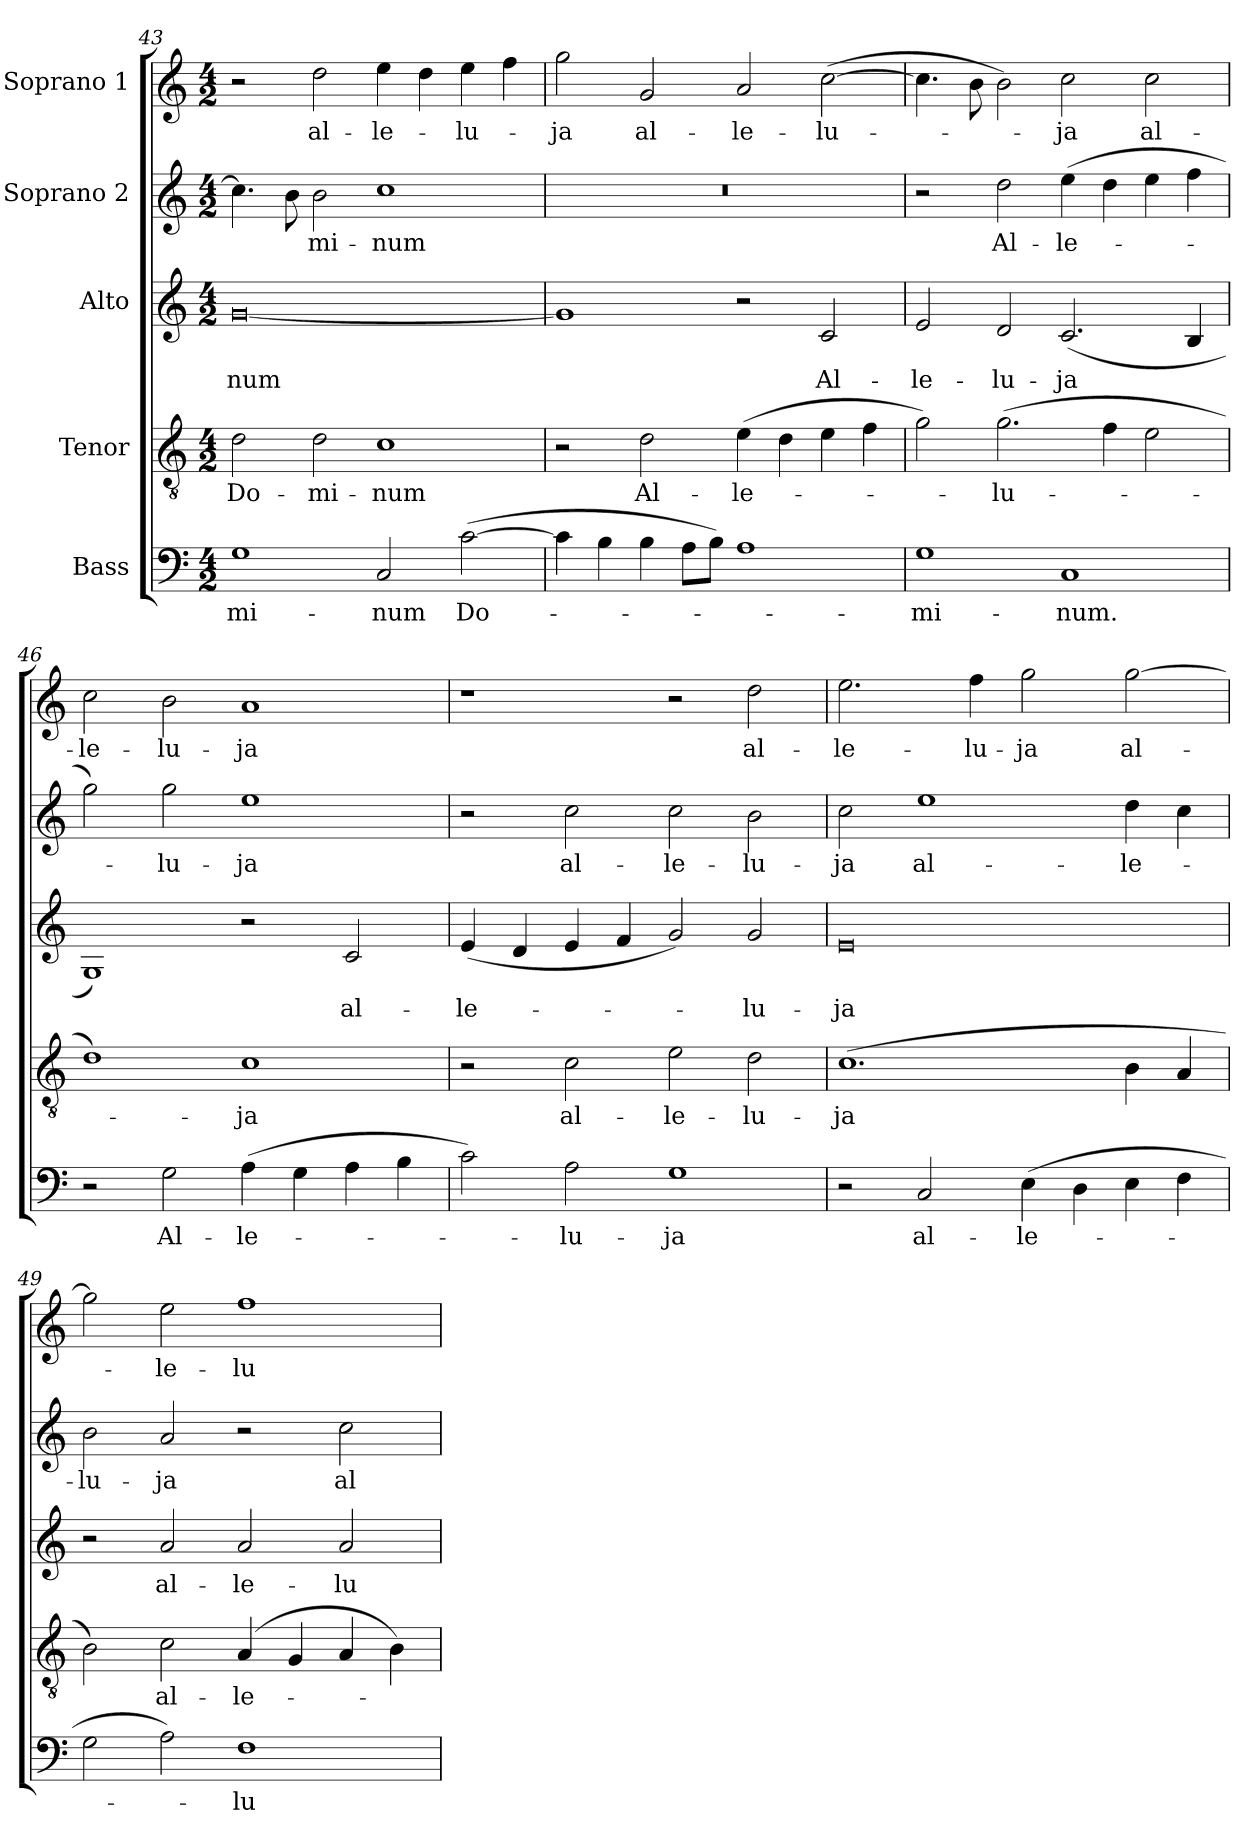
**kern	**text	**kern	**text	**kern	**text	**kern	**text	**kern	**text
*part5	*part5	*part4	*part4	*part3	*part3	*part2	*part2	*part1	*part1
*staff5	*staff5	*staff4	*staff4	*staff3	*staff3	*staff2	*staff2	*staff1	*staff1
*I"Bass	*	*I"Tenor	*	*I"Alto	*	*I"Soprano 2	*	*I"Soprano 1	*
!!LO:LB:g=z
*clefF4	*	*clefGv2	*	*clefG2	*	*clefG2	*	*clefG2	*
*k[]	*	*k[]	*	*k[]	*	*k[]	*	*k[]	*
*C:	*	*C:	*	*C:	*	*C:	*	*C:	*
*M4/2	*	*M4/2	*	*M4/2	*	*M4/2	*	*M4/2	*
=43	=43	=43	=43	=43	=43	=43	=43	=43	=43
1G	-mi-	2d\	Do-	[0g	-num	4.cc\]	.	2r	.
.	.	.	.	.	.	8b\	.	.	.
.	.	2d\	-mi-	.	.	2b\	-mi-	2dd\	al-
2C/	-num	1c	-num	.	.	1cc	-num	4ee\	-le-
.	.	.	.	.	.	.	.	4dd\	.
([2c\	Do-	.	.	.	.	.	.	4ee\	-lu-
.	.	.	.	.	.	.	.	4ff\	.
=44	=44	=44	=44	=44	=44	=44	=44	=44	=44
4c\]	.	2r	.	1g]	.	0r	.	2gg\	-ja
4B\	.	.	.	.	.	.	.	.	.
4B\	.	2d\	Al-	.	.	.	.	2g/	al-
8A\L	.	.	.	.	.	.	.	.	.
8B\J)	.	.	.	.	.	.	.	.	.
1A	.	(4e\	-le-	2r	.	.	.	2a/	-le-
.	.	4d\	.	.	.	.	.	.	.
.	.	4e\	.	2c/	Al-	.	.	([2cc\	-lu-
.	.	4f\	.	.	.	.	.	.	.
=45	=45	=45	=45	=45	=45	=45	=45	=45	=45
1G	-mi-	2g\)	.	2e/	-le-	2r	.	4.cc\]	.
.	.	.	.	.	.	.	.	8b\	.
.	.	(2.g\	-lu-	2d/	-lu-	2dd\	Al-	2b\)	.
1C	-num.	.	.	(2.c/	-ja	(4ee\	-le-	2cc\	-ja
.	.	4f\	.	.	.	4dd\	.	.	.
.	.	2e\	.	.	.	4ee\	.	2cc\	al-
.	.	.	.	4B/	.	4ff\	.	.	.
=46	=46	=46	=46	=46	=46	=46	=46	=46	=46
2r	.	1d)	.	1G)	.	2gg\)	.	2cc\	-le-
2G\	Al-	.	.	.	.	2gg\	-lu-	2b\	-lu-
(4A\	-le-	1c	-ja	2r	.	1ee	-ja	1a	-ja
4G\	.	.	.	.	.	.	.	.	.
4A\	.	.	.	2c/	al-	.	.	.	.
4B\	.	.	.	.	.	.	.	.	.
=47	=47	=47	=47	=47	=47	=47	=47	=47	=47
2c\)	.	2r	.	(4e/	-le-	2r	.	1r	.
.	.	.	.	4d/	.	.	.	.	.
2A\	-lu-	2c\	al-	4e/	.	2cc\	al-	.	.
.	.	.	.	4f/	.	.	.	.	.
1G	-ja	2e\	-le-	2g/)	.	2cc\	-le-	2r	.
.	.	2d\	-lu-	2g/	-lu-	2b\	-lu-	2dd\	al-
=48	=48	=48	=48	=48	=48	=48	=48	=48	=48
2r	.	(1.c	-ja	0e	-ja	2cc\	-ja	2.ee\	-le-
2C/	al-	.	.	.	.	1ee	al-	.	.
.	.	.	.	.	.	.	.	4ff\	-lu-
(4E\	-le-	.	.	.	.	.	.	2gg\	-ja
4D\	.	.	.	.	.	.	.	.	.
4E\	.	4B\	.	.	.	4dd\	-le-	[2gg\	al-
4F\	.	4A/	.	.	.	4cc\	.	.	.
!!LO:PB:g=z
=49	=49	=49	=49	=49	=49	=49	=49	=49	=49
2G\	.	2B\)	.	2r	.	2b\	-lu-	2gg\]	.
2A\)	.	2c\	al-	2a/	al-	2a/	-ja	2ee\	-le-
1F	-lu-	(4A/	-le-	2a/	-le-	2r	.	1ff	-lu-
.	.	4G/	.	.	.	.	.	.	.
.	.	4A/	.	2a/	-lu-	2cc\	al-	.	.
.	.	4B\)	.	.	.	.	.	.	.
=	=	=	=	=	=	=	=	=	=
*-	*-	*-	*-	*-	*-	*-	*-	*-	*-
